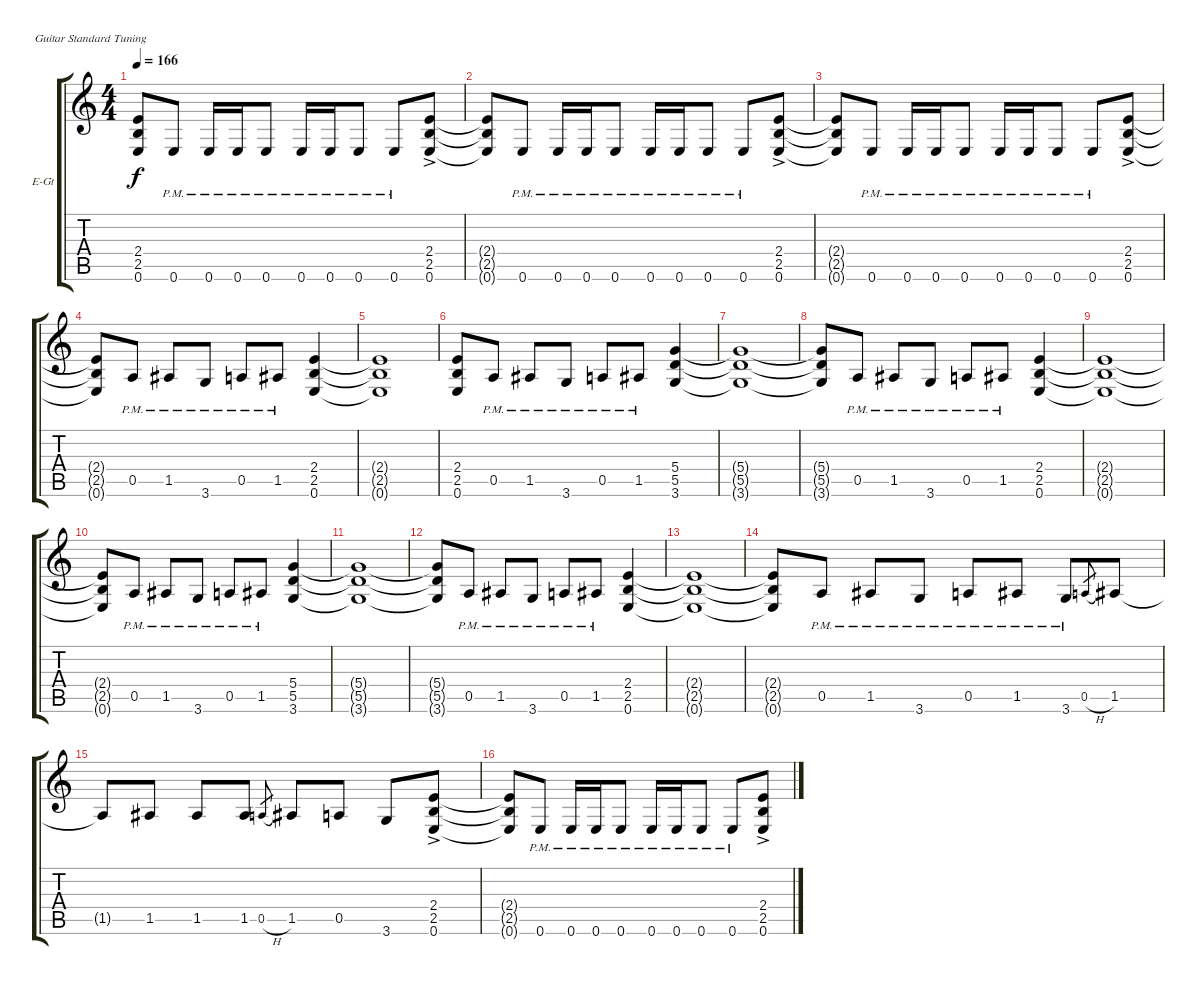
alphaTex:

\defaultSystemsLayout 4
\bracketExtendMode groupsimilarinstruments
\firstSystemTrackNameOrientation horizontal
\otherSystemsTrackNameOrientation horizontal
\track ("James Hetfield (Rhythm)" "E-Gt") {instrument distortionguitar}
\staff {score tabs}
\tuning (E4 B3 G3 D3 A2 E2)
\ts (4 4)
\tempo 166
\clef g2
\ks c
(0.6{t} 2.5{t} 2.4{t}).8{dy f} 0.6{pm}.8 0.6{pm}.16 0.6{pm}.16 0.6{pm}.8 0.6{pm}.16 0.6{pm}.16 0.6{pm}.8 0.6{pm}.8 (0.6{ac} 2.5{ac} 2.4{ac}).8 |
(0.6{t} 2.5{t} 2.4{t}).8 0.6{pm}.8 0.6{pm}.16 0.6{pm}.16 0.6{pm}.8 0.6{pm}.16 0.6{pm}.16 0.6{pm}.8 0.6{pm}.8 (0.6{ac} 2.5{ac} 2.4{ac}).8 |
(0.6{t} 2.5{t} 2.4{t}).8 0.6{pm}.8 0.6{pm}.16 0.6{pm}.16 0.6{pm}.8 0.6{pm}.16 0.6{pm}.16 0.6{pm}.8 0.6{pm}.8 (0.6{ac} 2.5{ac} 2.4{ac}).8 |
(0.6{t} 2.5{t} 2.4{t}).8 0.5{pm}.8 1.5{pm}.8 3.6{pm}.8 0.5{pm}.8 1.5{pm}.8 (0.6 2.5 2.4).4 |
(0.6{t} 2.5{t} 2.4{t}).1 |
(0.6 2.5 2.4).8 0.5{pm}.8 1.5{pm}.8 3.6{pm}.8 0.5{pm}.8 1.5{pm}.8 (3.6 5.5 5.4).4 |
(3.6{t} 5.5{t} 5.4{t}).1 |
(3.6{t} 5.5{t} 5.4{t}).8 0.5{pm}.8 1.5{pm}.8 3.6{pm}.8 0.5{pm}.8 1.5{pm}.8 (0.6 2.5 2.4).4 |
(0.6{t} 2.5{t} 2.4{t}).1 |
(0.6{t} 2.5{t} 2.4{t}).8 0.5{pm}.8 1.5{pm}.8 3.6{pm}.8 0.5{pm}.8 1.5{pm}.8 (3.6 5.5 5.4).4 |
(3.6{t} 5.5{t} 5.4{t}).1 |
(3.6{t} 5.5{t} 5.4{t}).8 0.5{pm}.8 1.5{pm}.8 3.6{pm}.8 0.5{pm}.8 1.5{pm}.8 (0.6 2.5 2.4).4 |
(0.6{t} 2.5{t} 2.4{t}).1 |
(2.4{t} 2.5{t} 0.6{t}).8 0.5{pm}.8 1.5{pm}.8 3.6{pm}.8 0.5{pm}.8 1.5{pm}.8 3.6{pm}.8 0.5{h}.8{gr} 1.5.8 |
1.5{t}.8 1.5.8 1.5.8 1.5.8 0.5{h}.8{gr} 1.5.8 0.5.8 3.6.8 (0.6{ac} 2.5{ac} 2.4{ac}).8 |
(0.6{t} 2.5{t} 2.4{t}).8 0.6{pm}.8 0.6{pm}.16 0.6{pm}.16 0.6{pm}.8 0.6{pm}.16 0.6{pm}.16 0.6{pm}.8 0.6{pm}.8 (0.6{ac} 2.5{ac} 2.4{ac}).8
